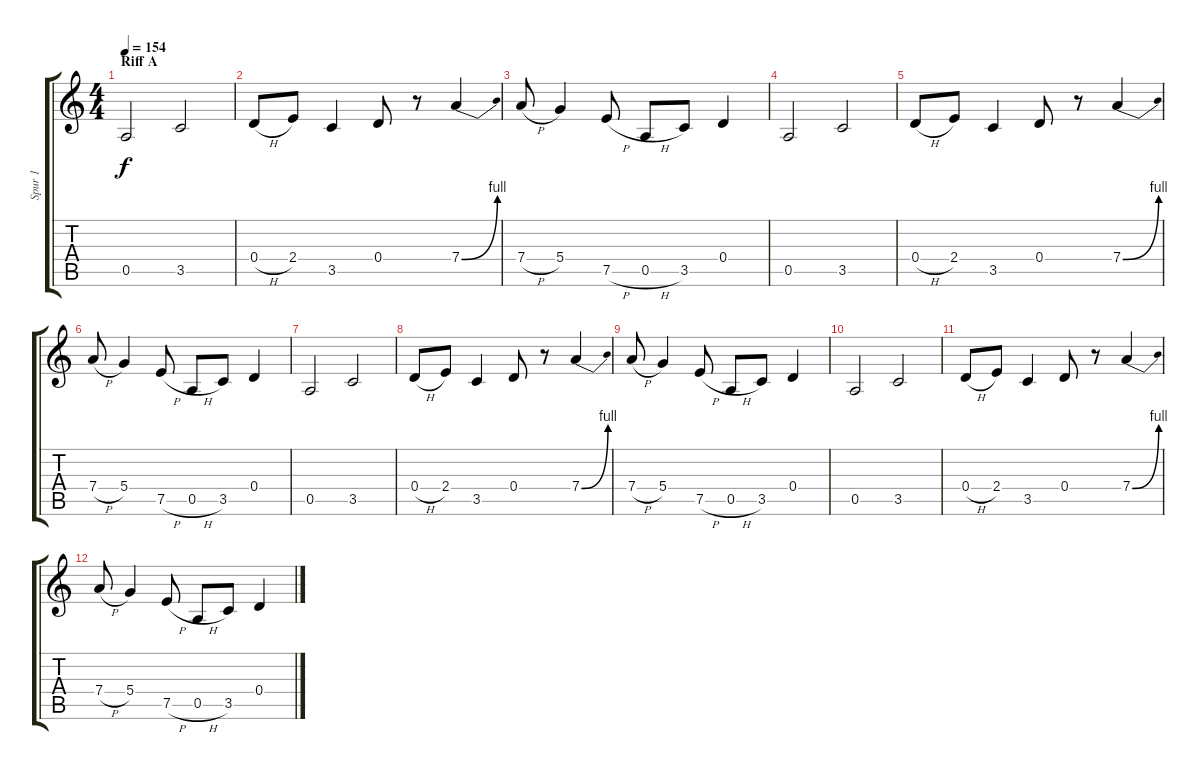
\track ("Spur 1" "Spur 1") {instrument distortionguitar}
\staff {score tabs}
\tuning (E4 B3 G3 D3 A2 E2) {hide}
\ts (4 4)
\section ("" "Riff A")
\tempo 154
\clef g2
\ks c
0.5.2{dy f} 3.5.2 |
0.4{h}.8 2.4.8 3.5.4 0.4.8 r.8 7.4{be (bend 0 0 60 4)}.4 |
7.4{h}.8 5.4.4 7.5{h}.8 0.5{h}.8 3.5.8 0.4.4 |
0.5.2 3.5.2 |
0.4{h}.8 2.4.8 3.5.4 0.4.8 r.8 7.4{be (bend 0 0 60 4)}.4 |
7.4{h}.8 5.4.4 7.5{h}.8 0.5{h}.8 3.5.8 0.4.4 |
0.5.2 3.5.2 |
0.4{h}.8 2.4.8 3.5.4 0.4.8 r.8 7.4{be (bend 0 0 60 4)}.4 |
7.4{h}.8 5.4.4 7.5{h}.8 0.5{h}.8 3.5.8 0.4.4 |
0.5.2 3.5.2 |
0.4{h}.8 2.4.8 3.5.4 0.4.8 r.8 7.4{be (bend 0 0 60 4)}.4 |
7.4{h}.8 5.4.4 7.5{h}.8 0.5{h}.8 3.5.8 0.4.4
